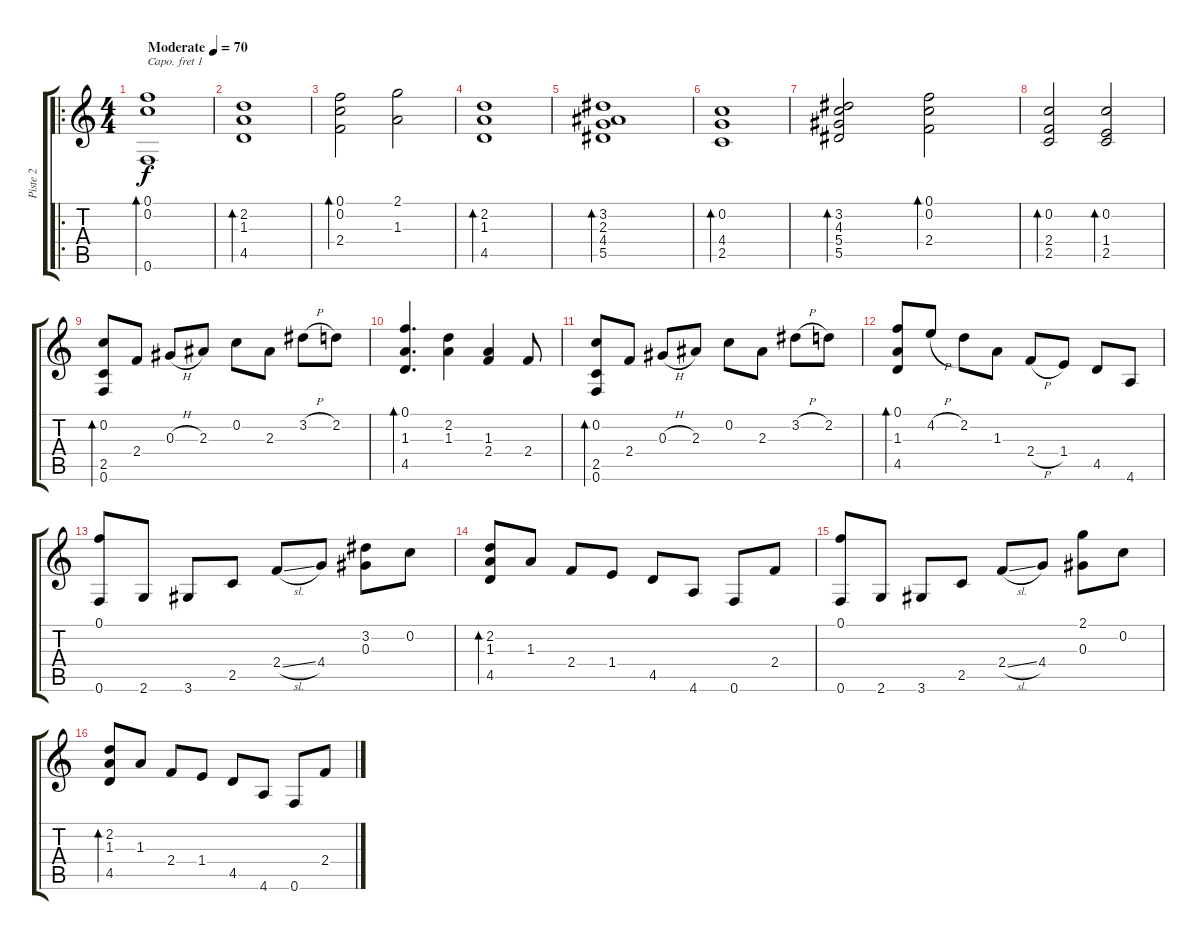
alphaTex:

\track ("Piste 2" "Piste 2") {instrument acousticguitarnylon}
\staff {score tabs}
\capo 1
\tuning (E4 B3 G3 D3 A2 E2) {hide}
\ro
\ts (4 4)
\tempo (70 "Moderate")
\clef g2
\ks c
(0.1 0.2 0.6).1{bd 60 dy f instrument acousticguitarnylon} |
(2.2 1.3 4.5).1{bd 60} |
(0.1 0.2 2.4).2{bd 60} (2.1 1.3).2 |
(2.2 1.3 4.5).1{bd 60} |
(3.2 2.3 4.4 5.5).1{bd 60} |
(0.2 4.4 2.5).1{bd 60} |
(3.2 4.3 5.4 5.5).2{bd 60} (0.1 0.2 2.4).2{bd 60} |
(0.2 2.4 2.5).2{bd 60} (0.2 1.4 2.5).2{bd 60} |
(0.2 2.5 0.6).8{bd 60} 2.4.8 0.3{h}.8 2.3.8 0.2.8 2.3.8 3.2{h}.8 2.2.8 |
(0.1 1.3 4.5).4{d bd 60} (2.2 1.3).4 (1.3 2.4).4 2.4.8 |
(0.2 2.5 0.6).8{bd 60} 2.4.8 0.3{h}.8 2.3.8 0.2.8 2.3.8 3.2{h}.8 2.2.8 |
(0.1 1.3 4.5).8{bd 60} 4.2{h}.8 2.2.8 1.3.8 2.4{h}.8 1.4.8 4.5.8 4.6.8 |
(0.1 0.6).8 2.6.8 3.6.8 2.5.8 2.4{sl}.8 4.4.8 (3.2 0.3).8 0.2.8 |
(2.2 1.3 4.5).8{bd 60} 1.3.8 2.4.8 1.4.8 4.5.8 4.6.8 0.6.8 2.4.8 |
(0.1 0.6).8 2.6.8 3.6.8 2.5.8 2.4{sl}.8 4.4.8 (2.1 0.3).8 0.2.8 |
(2.2 1.3 4.5).8{bd 60} 1.3.8 2.4.8 1.4.8 4.5.8 4.6.8 0.6.8 2.4.8
